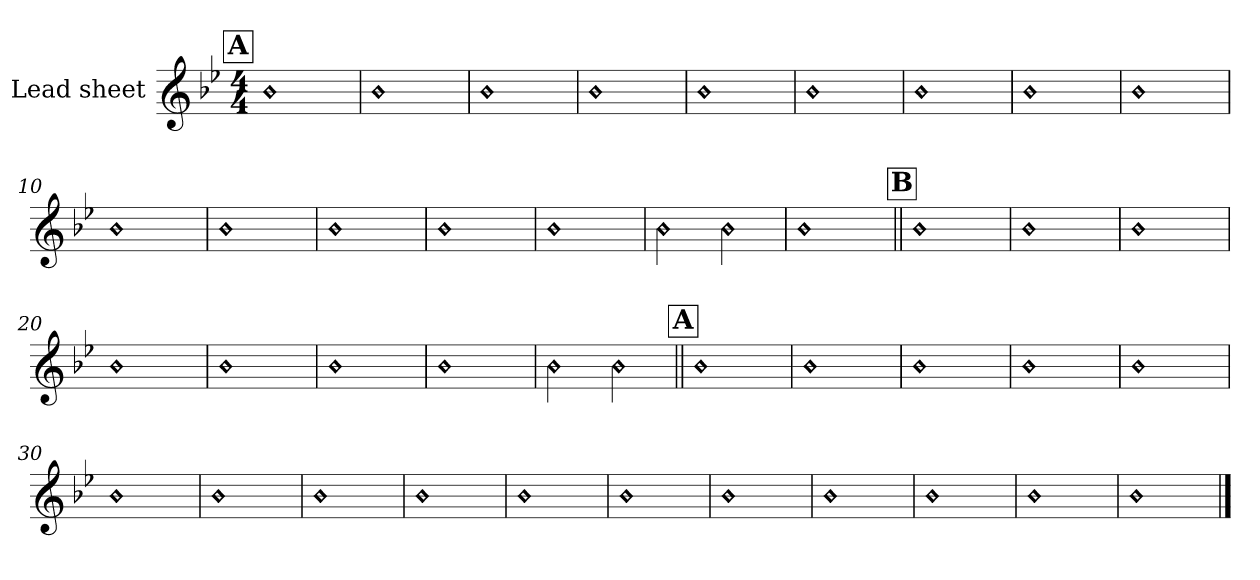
**kern
*part1
*staff1
*I"Lead sheet
*clefG2
*k[b-e-]
*B-:
*M4/4
!!LO:REH:place=s1:a:t=A
=1||
!LO:N:head=diamond
1b-
=2
!LO:N:head=diamond
1b-
=3
!LO:N:head=diamond
1b-
=4
!LO:N:head=diamond
1b-
!!LO:LB:g=z
=5
!LO:N:head=diamond
1b-
=6
!LO:N:head=diamond
1b-
=7
!LO:N:head=diamond
1b-
=8
!LO:N:head=diamond
1b-
!!LO:LB:g=z
=9
!LO:N:head=diamond
1b-
=10
!LO:N:head=diamond
1b-
=11
!LO:N:head=diamond
1b-
=12
!LO:N:head=diamond
1b-
!!LO:LB:g=z
=13
!LO:N:head=diamond
1b-
=14
!LO:N:head=diamond
1b-
=15
!LO:N:head=diamond
2b-
!LO:N:head=diamond
2b-
=16
!LO:N:head=diamond
1b-
!!LO:LB:g=z
!!LO:REH:place=s1:a:t=B
=17||
!LO:N:head=diamond
1b-
=18
!LO:N:head=diamond
1b-
=19
!LO:N:head=diamond
1b-
=20
!LO:N:head=diamond
1b-
!!LO:LB:g=z
=21
!LO:N:head=diamond
1b-
=22
!LO:N:head=diamond
1b-
=23
!LO:N:head=diamond
1b-
=24
!LO:N:head=diamond
2b-
!LO:N:head=diamond
2b-
!!LO:LB:g=z
!!LO:REH:place=s1:a:t=A
=25||
!LO:N:head=diamond
1b-
=26
!LO:N:head=diamond
1b-
=27
!LO:N:head=diamond
1b-
=28
!LO:N:head=diamond
1b-
!!LO:LB:g=z
=29
!LO:N:head=diamond
1b-
=30
!LO:N:head=diamond
1b-
=31
!LO:N:head=diamond
1b-
=32
!LO:N:head=diamond
1b-
!!LO:LB:g=z
=33
!LO:N:head=diamond
1b-
=34
!LO:N:head=diamond
1b-
=35
!LO:N:head=diamond
1b-
=36
!LO:N:head=diamond
1b-
!!LO:LB:g=z
=37
!LO:N:head=diamond
1b-
=38
!LO:N:head=diamond
1b-
=39
!LO:N:head=diamond
1b-
=40
!LO:N:head=diamond
1b-
==
*-
